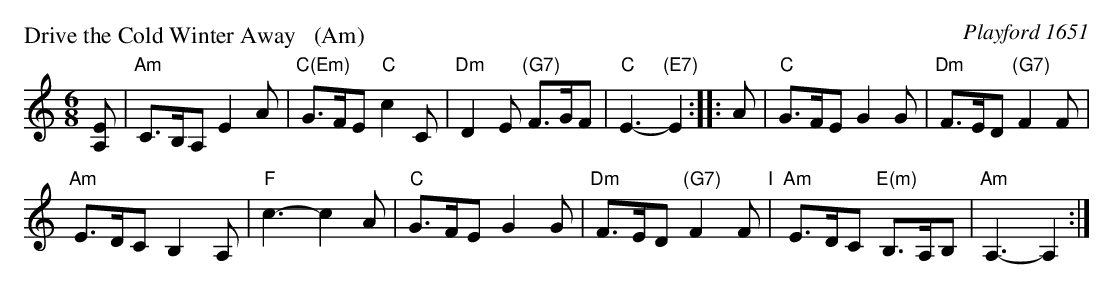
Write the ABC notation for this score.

X:1
P: Drive the Cold Winter Away   (Am)
O: Playford 1651
M: 6/8
L: 1/8
K: Am
[EA,] |\
"Am"C>B,A, E2A | "C(Em)"G>FE "C"c2C |\
"Dm"D2E "(G7)"F>GF | "C"E3- "(E7)"E2 :: A |\
"C"G>FE G2G | "Dm"F>ED "(G7)"F2F |
"Am"E>DC B,2A, | "F"c3- c2A |\
"C"G>FE G2G | "Dm"F>ED "(G7)"F2F "I"|\
"Am"E>DC "E(m)"B,>A,B, | "Am"A,3- A,2 :|
